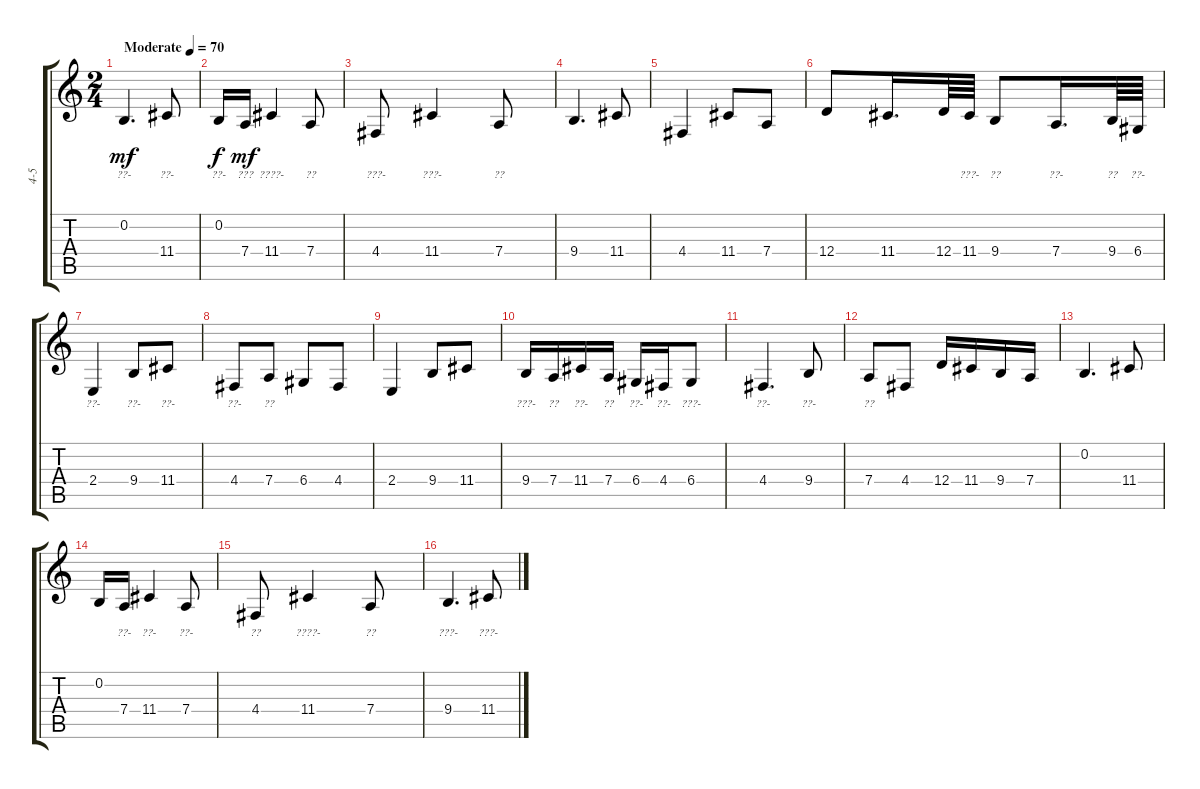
\track ("4-5" "4-5") {instrument acousticgrandpiano}
\staff {score tabs}
\tuning (E4 B3 G3 D3 A2 E2) {hide}
\ts (2 4)
\tempo (70 "Moderate")
\clef g2
\ks c
0.2.4{d lyrics (0 "??-") lyrics (1 "") lyrics (2 "") lyrics (3 "") lyrics (4 "") dy mf instrument acousticgrandpiano} 11.4.8{lyrics (0 "??-") lyrics (1 "") lyrics (2 "") lyrics (3 "") lyrics (4 "")} |
0.2.16{lyrics (0 "??-") lyrics (1 "") lyrics (2 "") lyrics (3 "") lyrics (4 "") dy f} 7.4.16{lyrics (0 "???") lyrics (1 "") lyrics (2 "") lyrics (3 "") lyrics (4 "") dy mf} 11.4.4{lyrics (0 "????-") lyrics (1 "") lyrics (2 "") lyrics (3 "") lyrics (4 "")} 7.4.8{lyrics (0 "??") lyrics (1 "") lyrics (2 "") lyrics (3 "") lyrics (4 "")} |
4.4.8{lyrics (0 "???-") lyrics (1 "") lyrics (2 "") lyrics (3 "") lyrics (4 "")} 11.4.4{lyrics (0 "???-") lyrics (1 "") lyrics (2 "") lyrics (3 "") lyrics (4 "")} 7.4.8{lyrics (0 "??") lyrics (1 "") lyrics (2 "") lyrics (3 "") lyrics (4 "")} |
9.4.4{d lyrics (0 "") lyrics (1 "") lyrics (2 "") lyrics (3 "") lyrics (4 "")} 11.4.8{lyrics (0 "") lyrics (1 "") lyrics (2 "") lyrics (3 "") lyrics (4 "")} |
4.4.4{lyrics (0 "") lyrics (1 "") lyrics (2 "") lyrics (3 "") lyrics (4 "")} 11.4.8{lyrics (0 "") lyrics (1 "") lyrics (2 "") lyrics (3 "") lyrics (4 "")} 7.4.8{lyrics (0 "") lyrics (1 "") lyrics (2 "") lyrics (3 "") lyrics (4 "")} |
12.4.8{lyrics (0 "") lyrics (1 "") lyrics (2 "") lyrics (3 "") lyrics (4 "")} 11.4.16{d lyrics (0 "") lyrics (1 "") lyrics (2 "") lyrics (3 "") lyrics (4 "")} 12.4.64{lyrics (0 "") lyrics (1 "") lyrics (2 "") lyrics (3 "") lyrics (4 "")} 11.4.64{lyrics (0 "???-") lyrics (1 "") lyrics (2 "") lyrics (3 "") lyrics (4 "")} 9.4.8{lyrics (0 "??") lyrics (1 "") lyrics (2 "") lyrics (3 "") lyrics (4 "")} 7.4.16{d lyrics (0 "??-") lyrics (1 "") lyrics (2 "") lyrics (3 "") lyrics (4 "")} 9.4.64{lyrics (0 "??") lyrics (1 "") lyrics (2 "") lyrics (3 "") lyrics (4 "")} 6.4.64{lyrics (0 "??-") lyrics (1 "") lyrics (2 "") lyrics (3 "") lyrics (4 "")} |
2.4.4{lyrics (0 "??-") lyrics (1 "") lyrics (2 "") lyrics (3 "") lyrics (4 "")} 9.4.8{lyrics (0 "??-") lyrics (1 "") lyrics (2 "") lyrics (3 "") lyrics (4 "")} 11.4.8{lyrics (0 "??-") lyrics (1 "") lyrics (2 "") lyrics (3 "") lyrics (4 "")} |
4.4.8{lyrics (0 "??-") lyrics (1 "") lyrics (2 "") lyrics (3 "") lyrics (4 "")} 7.4.8{lyrics (0 "??") lyrics (1 "") lyrics (2 "") lyrics (3 "") lyrics (4 "")} 6.4.8{lyrics (0 "") lyrics (1 "") lyrics (2 "") lyrics (3 "") lyrics (4 "")} 4.4.8{lyrics (0 "") lyrics (1 "") lyrics (2 "") lyrics (3 "") lyrics (4 "")} |
2.4.4{lyrics (0 "") lyrics (1 "") lyrics (2 "") lyrics (3 "") lyrics (4 "")} 9.4.8{lyrics (0 "") lyrics (1 "") lyrics (2 "") lyrics (3 "") lyrics (4 "")} 11.4.8{lyrics (0 "") lyrics (1 "") lyrics (2 "") lyrics (3 "") lyrics (4 "")} |
9.4.16{lyrics (0 "???-") lyrics (1 "") lyrics (2 "") lyrics (3 "") lyrics (4 "")} 7.4.16{lyrics (0 "??") lyrics (1 "") lyrics (2 "") lyrics (3 "") lyrics (4 "")} 11.4.16{lyrics (0 "??-") lyrics (1 "") lyrics (2 "") lyrics (3 "") lyrics (4 "")} 7.4.16{lyrics (0 "??") lyrics (1 "") lyrics (2 "") lyrics (3 "") lyrics (4 "")} 6.4.16{lyrics (0 "??-") lyrics (1 "") lyrics (2 "") lyrics (3 "") lyrics (4 "")} 4.4.16{lyrics (0 "??-") lyrics (1 "") lyrics (2 "") lyrics (3 "") lyrics (4 "")} 6.4.8{lyrics (0 "???-") lyrics (1 "") lyrics (2 "") lyrics (3 "") lyrics (4 "")} |
4.4.4{d lyrics (0 "??-") lyrics (1 "") lyrics (2 "") lyrics (3 "") lyrics (4 "")} 9.4.8{lyrics (0 "??-") lyrics (1 "") lyrics (2 "") lyrics (3 "") lyrics (4 "")} |
7.4.8{lyrics (0 "??") lyrics (1 "") lyrics (2 "") lyrics (3 "") lyrics (4 "")} 4.4.8{lyrics (0 "") lyrics (1 "") lyrics (2 "") lyrics (3 "") lyrics (4 "")} 12.4.16{lyrics (0 "") lyrics (1 "") lyrics (2 "") lyrics (3 "") lyrics (4 "")} 11.4.16{lyrics (0 "") lyrics (1 "") lyrics (2 "") lyrics (3 "") lyrics (4 "")} 9.4.16{lyrics (0 "") lyrics (1 "") lyrics (2 "") lyrics (3 "") lyrics (4 "")} 7.4.16{lyrics (0 "") lyrics (1 "") lyrics (2 "") lyrics (3 "") lyrics (4 "")} |
0.2.4{d lyrics (0 "") lyrics (1 "") lyrics (2 "") lyrics (3 "") lyrics (4 "")} 11.4.8{lyrics (0 "") lyrics (1 "") lyrics (2 "") lyrics (3 "") lyrics (4 "")} |
0.2.16{lyrics (0 "") lyrics (1 "") lyrics (2 "") lyrics (3 "") lyrics (4 "")} 7.4.16{lyrics (0 "??-") lyrics (1 "") lyrics (2 "") lyrics (3 "") lyrics (4 "")} 11.4.4{lyrics (0 "??-") lyrics (1 "") lyrics (2 "") lyrics (3 "") lyrics (4 "")} 7.4.8{lyrics (0 "??-") lyrics (1 "") lyrics (2 "") lyrics (3 "") lyrics (4 "")} |
4.4.8{lyrics (0 "??") lyrics (1 "") lyrics (2 "") lyrics (3 "") lyrics (4 "")} 11.4.4{lyrics (0 "????-") lyrics (1 "") lyrics (2 "") lyrics (3 "") lyrics (4 "")} 7.4.8{lyrics (0 "??") lyrics (1 "") lyrics (2 "") lyrics (3 "") lyrics (4 "")} |
9.4.4{d lyrics (0 "???-") lyrics (1 "") lyrics (2 "") lyrics (3 "") lyrics (4 "")} 11.4.8{lyrics (0 "???-") lyrics (1 "") lyrics (2 "") lyrics (3 "") lyrics (4 "")}
